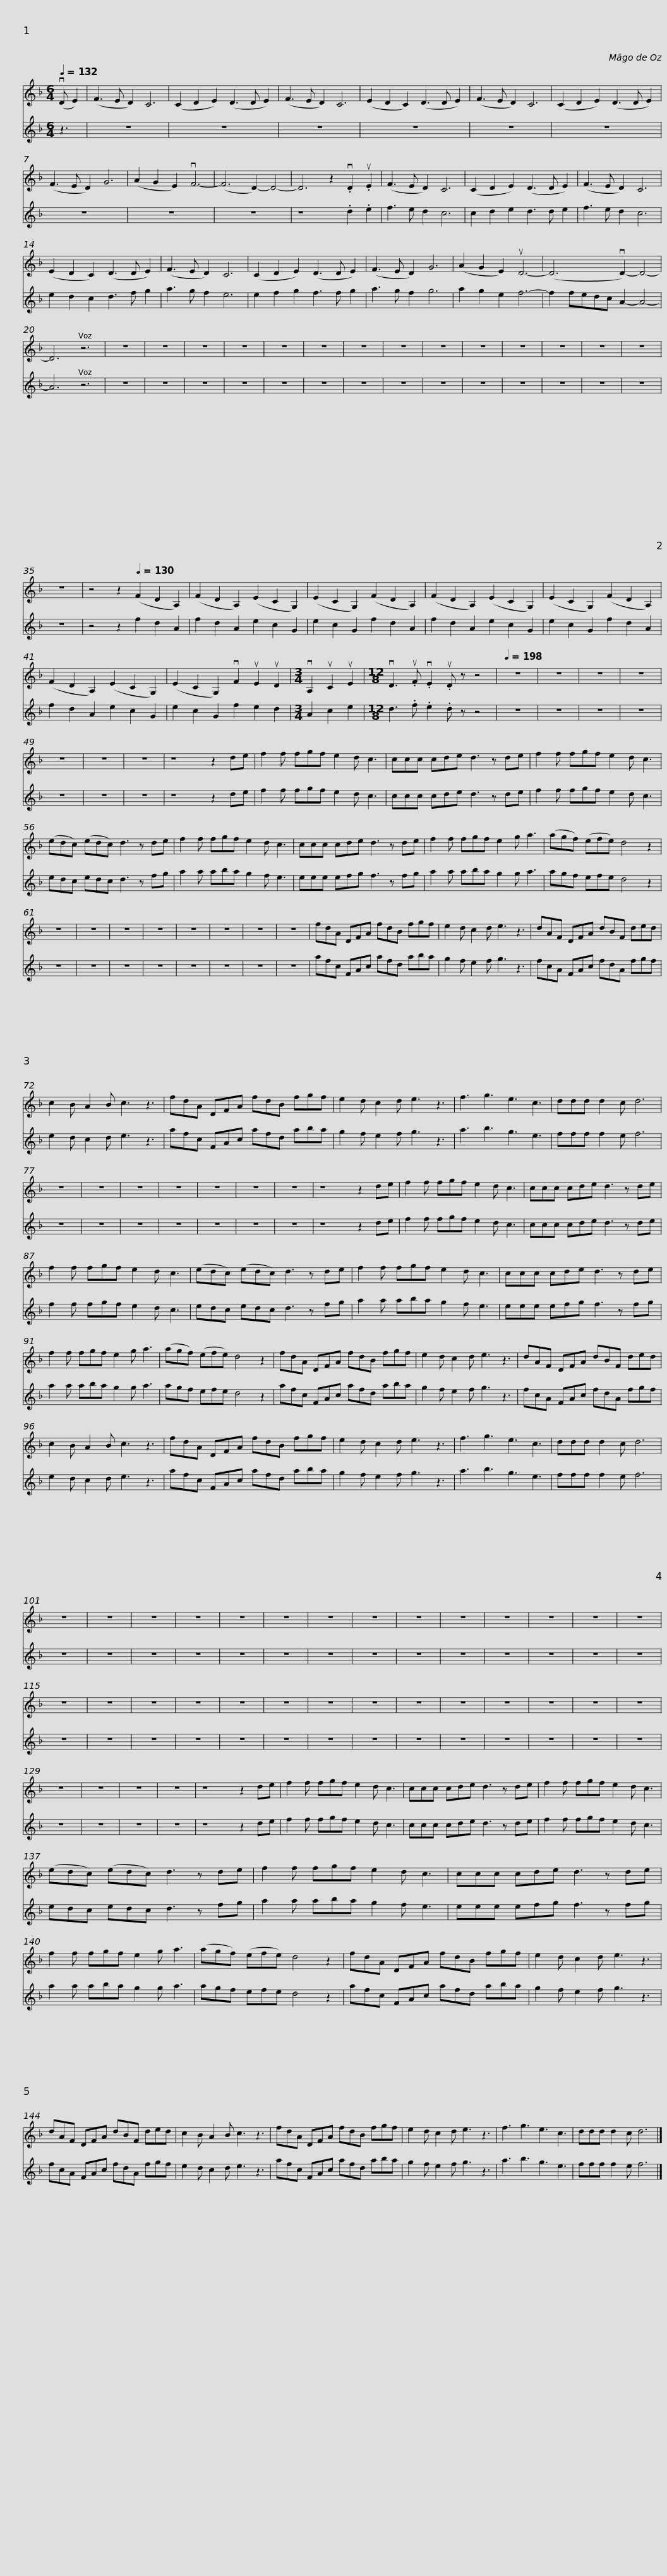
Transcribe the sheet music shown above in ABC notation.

X:1
%%score 1 2
L:1/8
Q:1/4=132
M:6/4
I:linebreak $
K:F
V:1 treble
V:2 treble
V:1
 (vD E2) | (F3 E D2) C6 | (C2 D2 E2) (D3 D E2) | (F3 E D2) C6 | (E2 D2 C2) (D3 D E2) | %5
 (F3 E D2) C6 |$ (C2 D2 E2) (D3 D E2) | (F3 E D2) G6 | (A2 G2 E2) vF6- | (F6 D2-) D4- | %10
 D6 z2 .vD2 .uE2 | (F3 E D2) C6 | (C2 D2 E2) (D3 D E2) |$ (F3 E D2) C6 | (E2 D2 C2) (D3 D E2) | %15
 (F3 E D2) C6 | (C2 D2 E2) (D3 D E2) | (F3 E D2) G6 | (A2 G2 E2) uD6- |$ (D6 vD2-) D4- | %20
 D6 z6 | z12 | z12 | z12 | z12 | %25
 z12 | z12 | z12 | z12 | z12 | %30
 z12 | z12 | z12 | z12 | z12 | %35
 z12 | z4 z2[Q:1/4=130] (F2 D2 A,2) | (F2 D2 A,2) (E2 C2 G,2) | (E2 C2 G,2) (F2 D2 A,2) | (F2 D2 A,2) (E2 C2 G,2) |$ %40
 (E2 C2 G,2) (F2 D2 A,2) | (F2 D2 A,2) (E2 C2 G,2) | (E2 C2 G,2) vF2 uE2 uD2 |[M:3/4] vA,2 uC2 uE2 |[M:12/8] vD3 .uF .vE2 .uD z z4 | %45
[Q:1/4=198] z12 | z12 | z12 | z12 | z12 | %50
 z12 | z12 |$ z8 z2 de | f2 f fgf e2 d c3 | ccc cde d3 z de | %55
 f2 f fgf e2 d c3 | (edc) (edc) d3 z de |$ f2 f fgf e2 d c3 | ccc cde d3 z de | f2 f fgf e2 g a3 | %60
 (agf) (efe) d4 z2 |$ z12 | z12 | z12 | z12 | %65
 z12 | z12 | z12 | z12 | fdA DFA fdB fgf | %70
 e2 d c2 d e3 z3 | dAF DFA dBF ded |$ c2 B A2 B c3 z3 | fdA DFA fdB fgf | e2 d c2 d e3 z3 | %75
 f3 g3 e3 c3 | ddd d2 c d6 |$ z12 | z12 | z12 | %80
 z12 | z12 | z12 | z12 | z8 z2 de | %85
 f2 f fgf e2 d c3 | ccc cde d3 z de | f2 f fgf e2 d c3 |$ (edc) (edc) d3 z de | f2 f fgf e2 d c3 | %90
 ccc cde d3 z de | f2 f fgf e2 g a3 |$ (agf) (efe) d4 z2 | fdA DFA fdB fgf | e2 d c2 d e3 z3 | %95
 dAF DFA dBF ded |$ c2 B A2 B c3 z3 | fdA DFA fdB fgf | e2 d c2 d e3 z3 | f3 g3 e3 c3 | %100
 ddd d2 c d6 |$ z12 | z12 | z12 | z12 | %105
 z12 | z12 | z12 | z12 | z12 | %110
 z12 | z12 | z12 | z12 | z12 | %115
 z12 | z12 | z12 | z12 | z12 | %120
 z12 | z12 | z12 | z12 | z12 | %125
 z12 | z12 | z12 | z12 | z12 | %130
 z12 | z12 | z12 | z8 z2 de | f2 f fgf e2 d c3 | %135
 ccc cde d3 z de |$ f2 f fgf e2 d c3 | (edc) (edc) d3 z de | f2 f fgf e2 d c3 | ccc cde d3 z de |$ %140
 f2 f fgf e2 g a3 | (agf) (efe) d4 z2 | fdA DFA fdB fgf | e2 d c2 d e3 z3 |$ dAF DFA dBF ded | %145
 c2 B A2 B c3 z3 | fdA DFA fdB fgf | e2 d c2 d e3 z3 |$ f3 g3 e3 c3 | ddd d2 c d6 |] %150
V:2
 z3 | z12 | z12 | z12 | z12 | %5
 z12 |$ z12 | z12 | z12 | z12 | %10
 z8 .d2 .e2 | f3 e d2 c6 | c2 d2 e2 d3 d e2 |$ f3 e d2 c6 | e2 d2 c2 d3 f g2 | %15
 a3 g f2 e6 | e2 f2 g2 f3 f g2 | a3 g f2 g6 | a2 g2 e2 f6- |$ f2 fedc A2- A4- | %20
 A6 z6 | z12 | z12 | z12 | z12 | %25
 z12 | z12 | z12 | z12 | z12 | %30
 z12 | z12 | z12 | z12 | z12 | %35
 z12 | z4 z2 f2 d2 A2 | f2 d2 A2 e2 c2 G2 | e2 c2 G2 f2 d2 A2 | f2 d2 A2 e2 c2 G2 |$ %40
 e2 c2 G2 f2 d2 A2 | f2 d2 A2 e2 c2 G2 | e2 c2 G2 f2 e2 d2 |[M:3/4] A2 c2 e2 |[M:12/8] d3 .f .e2 .d z z4 | %45
 z12 | z12 | z12 | z12 | z12 | %50
 z12 | z12 |$ z8 z2 de | f2 f fgf e2 d c3 | ccc cde d3 z de | %55
 f2 f fgf e2 d c3 | edc edc d3 z fg |$ a2 a aba g2 f e3 | eee efg f3 z fg | a2 a aba g2 g a3 | %60
 agf efe d4 z2 |$ z12 | z12 | z12 | z12 | %65
 z12 | z12 | z12 | z12 | afc FAc afd aba | %70
 g2 f e2 f g3 z3 | fcA FAc fdA fgf |$ e2 d c2 d e3 z3 | afc FAc afd aba | g2 f e2 f g3 z3 | %75
 a3 b3 g3 e3 | fff f2 e f6 |$ z12 | z12 | z12 | %80
 z12 | z12 | z12 | z12 | z8 z2 de | %85
 f2 f fgf e2 d c3 | ccc cde d3 z de | f2 f fgf e2 d c3 |$ edc edc d3 z fg | a2 a aba g2 f e3 | %90
 eee efg f3 z fg | a2 a aba g2 g a3 |$ agf efe d4 z2 | afc FAc afd aba | g2 f e2 f g3 z3 | %95
 fcA FAc fdA fgf |$ e2 d c2 d e3 z3 | afc FAc afd aba | g2 f e2 f g3 z3 | a3 b3 g3 e3 | %100
 fff f2 e f6 |$ z12 | z12 | z12 | z12 | %105
 z12 | z12 | z12 | z12 | z12 | %110
 z12 | z12 | z12 | z12 | z12 | %115
 z12 | z12 | z12 | z12 | z12 | %120
 z12 | z12 | z12 | z12 | z12 | %125
 z12 | z12 | z12 | z12 | z12 | %130
 z12 | z12 | z12 | z8 z2 de | f2 f fgf e2 d c3 | %135
 ccc cde d3 z de |$ f2 f fgf e2 d c3 | edc edc d3 z fg | a2 a aba g2 f e3 | eee efg f3 z fg |$ %140
 a2 a aba g2 g a3 | agf efe d4 z2 | afc FAc afd aba | g2 f e2 f g3 z3 |$ fcA FAc fdA fgf | %145
 e2 d c2 d e3 z3 | afc FAc afd aba | g2 f e2 f g3 z3 |$ a3 b3 g3 e3 | fff f2 e f6 |] %150
